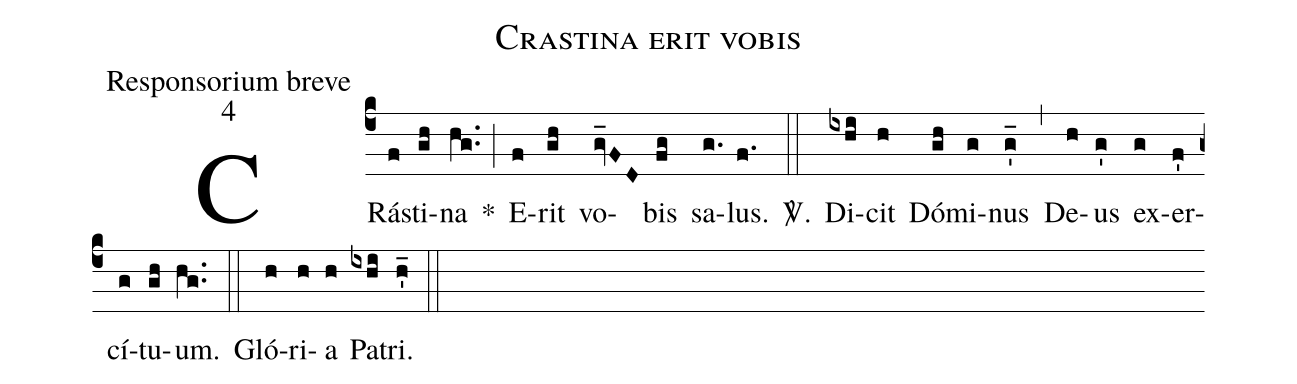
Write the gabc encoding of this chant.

name:Crastina erit vobis;
office-part:Responsorium breve;
mode:4;
%%
(c4) CRá(f)sti(gh)na(hg..) *(;) E(f)rit(gh) vo(gv_FD)bis(fg) sa(g.)lus.(f.) <sp>V/</sp>.(::) Di(ixhi)cit(h) Dó(gh)mi(g)nus(g'_) (,) De(h)us(g') ex(g)er(f')cí(g)tu(gh)um.(hg..) (::) Gló(h)ri(h)a(h) Pa(ixhi)tri.(h'_) (::)
